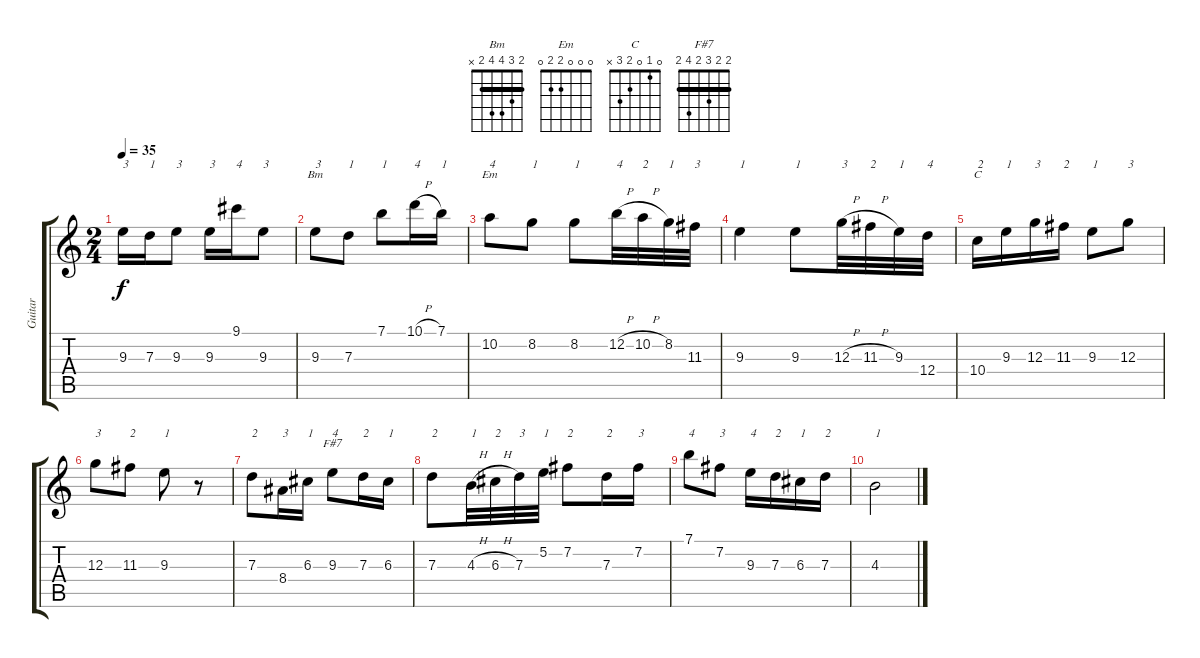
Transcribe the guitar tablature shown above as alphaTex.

\track ("Guitar" "Guitar") {instrument acousticguitarsteel}
\staff {score tabs}
\tuning (E4 B3 G3 D3 A2 E2) {hide}
\chord ("Bm" 2 3 4 4 2 x) {barre 2}
\chord ("Em" 0 0 0 2 2 0)
\chord ("C" 0 1 0 2 3 x)
\chord ("F#7" 2 2 3 2 4 2) {barre 2}
\ts (2 4)
\tempo 35
\clef g2
\ks c
9.3.16{txt "3" dy f} 7.3.16{txt "1"} 9.3.8{txt "3"} 9.3.16{txt "3"} 9.1.16{txt "4"} 9.3.8{txt "3"} |
9.3.8{ch "Bm" txt "3"} 7.3.8{txt "1"} 7.1.8{txt "1"} 10.1{h}.16{txt "4"} 7.1.16{txt "1"} |
10.2.8{ch "Em" txt "4"} 8.2.8{txt "1"} 8.2.8{txt "1"} 12.2{h}.32{txt "4"} 10.2{h}.32{txt "2"} 8.2.32{txt "1"} 11.3.32{txt "3"} |
9.3.4{txt "1"} 9.3.8{txt "1"} 12.3{h}.32{txt "3"} 11.3{h}.32{txt "2"} 9.3.32{txt "1"} 12.4.32{txt "4"} |
10.4.16{ch "C" txt "2"} 9.3.16{txt "1"} 12.3.16{txt "3"} 11.3.16{txt "2"} 9.3.8{txt "1"} 12.3.8{txt "3"} |
12.3.8{txt "3"} 11.3.8{txt "2"} 9.3.8{txt "1"} r.8 |
7.3.8{txt "2"} 8.4.16{txt "3"} 6.3.16{txt "1"} 9.3.8{ch "F#7" txt "4"} 7.3.16{txt "2"} 6.3.16{txt "1"} |
7.3.8{txt "2"} 4.3{h}.32{txt "1"} 6.3{h}.32{txt "2"} 7.3.32{txt "3"} 5.2.32{txt "1"} 7.2.8{txt "2"} 7.3.16{txt "2"} 7.2.16{txt "3"} |
7.1.8{txt "4"} 7.2.8{txt "3"} 9.3.16{txt "4"} 7.3.16{txt "2"} 6.3.16{txt "1"} 7.3.16{txt "2"} |
4.3.2{txt "1"}
